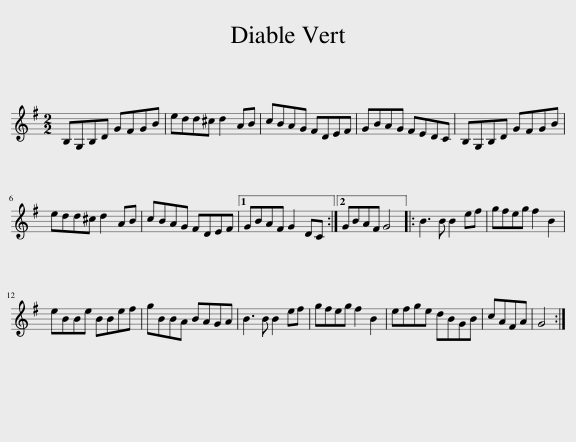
X:1
L:1/8
M:2/2
I:linebreak $
K:G
V:1 treble
V:1
 B,G,B,D GFGB | edd^c d2 AB | cBAG FDEF | GBAG FEDC | B,G,B,D GFGB |$ %5
 edd^c d2 AB | cBAG FDEF |1 GBAF G2 DC :|2 GBAF G4 |: B3 B B2 ef | %10
 gfeg f2 B2 |$ eBBe BBef | gBBA BAGA | B3 B B2 ef | gfeg f2 B2 | %15
 efge dBGB | cAFA | G4 :| %18
